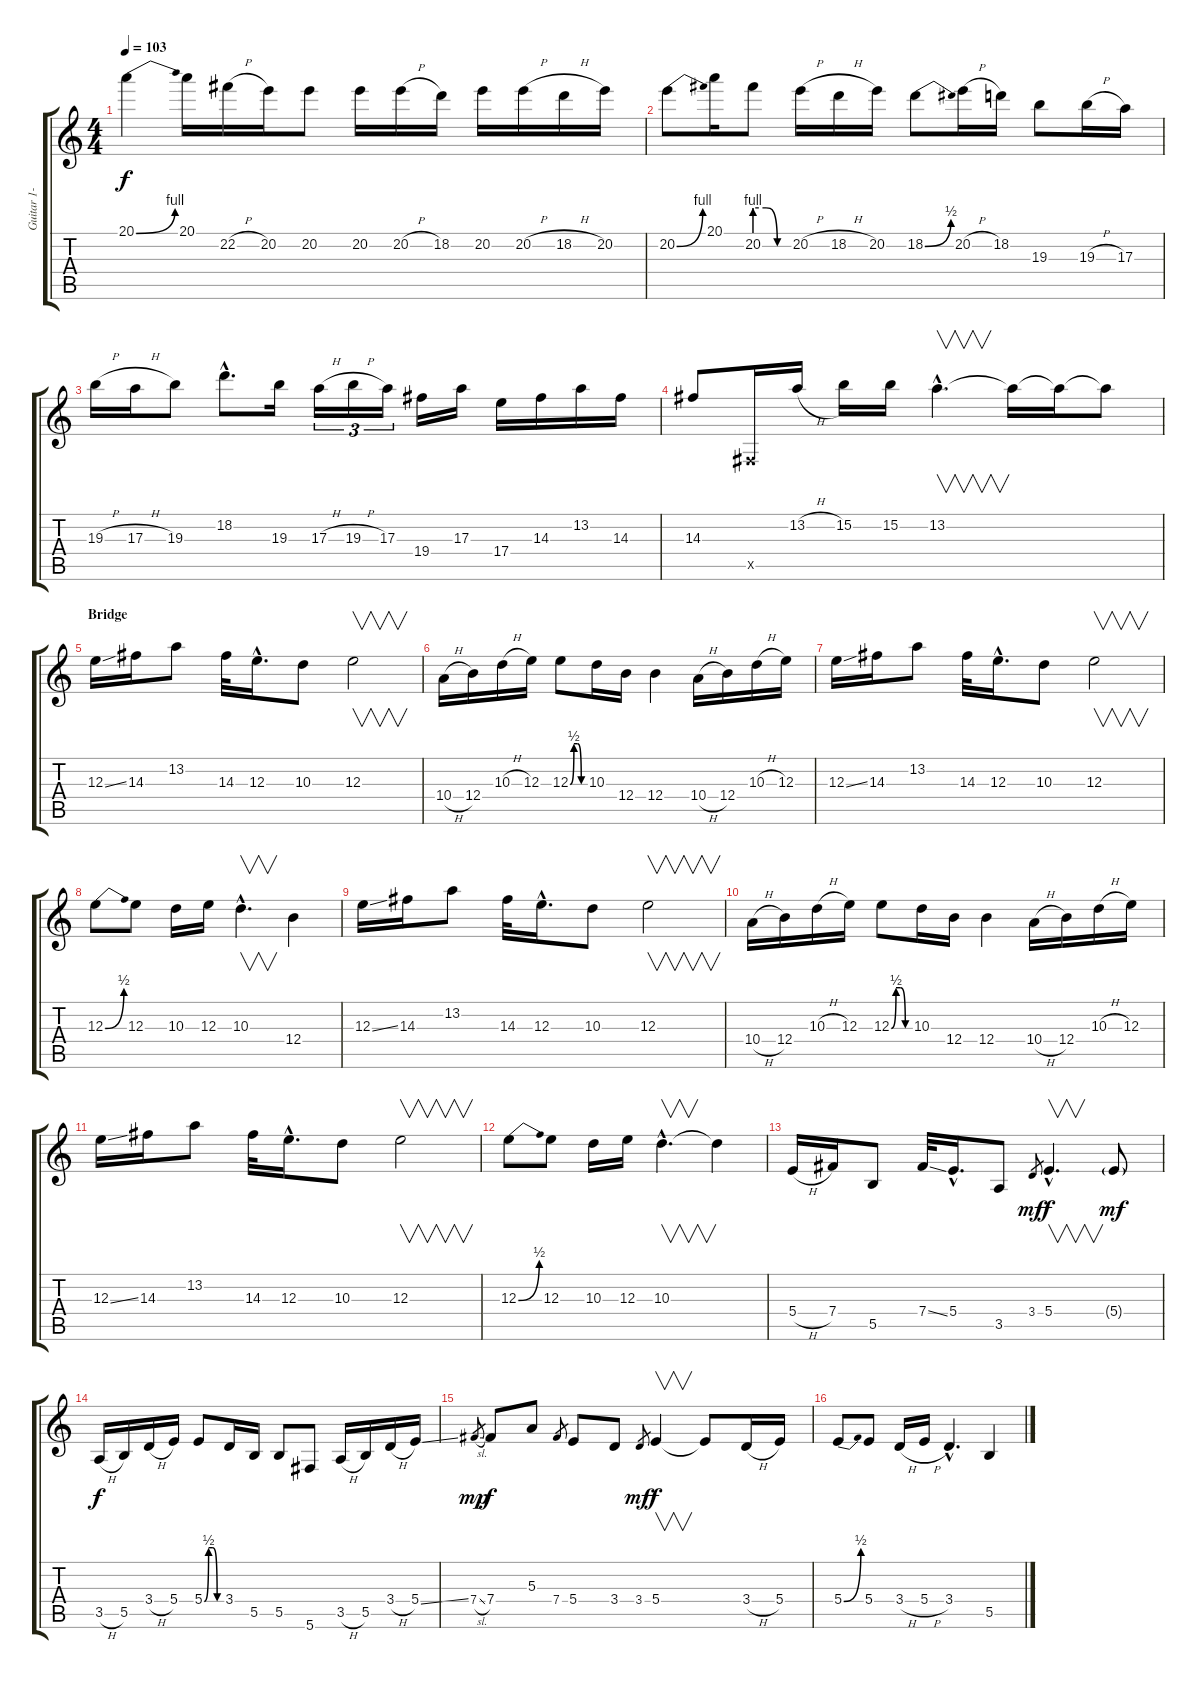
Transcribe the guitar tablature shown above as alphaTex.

\track ("Guitar 1- Pepper Keenan" "Guitar 1- ") {instrument electricguitarjazz}
\staff {score tabs}
\tuning (Db4 Ab3 E3 B2 Gb2 Db2) {hide}
\ts (4 4)
\tempo 103
\clef g2
\ks c
20.1{be (bend 0 0 60 4)}.4{dy f instrument overdrivenguitar} 20.1.16 22.2{h}.16 20.2.16 20.2.8 20.2.16 20.2{h}.16 18.2.16 20.2.16 20.2{h}.16 18.2{h}.16 20.2.16 |
20.2{be (bend 0 0 60 4)}.8 20.1.16 20.2{be (custom 0 4 20 4 40 0 60 0)}.8 20.2{h}.16 18.2{h}.16 20.2.16 18.2{be (bend 0 0 60 2)}.8 20.2{h}.16 18.2.16 19.3.8 19.3{h}.16 17.3.16 |
19.3{h}.16{instrument overdrivenguitar} 17.3{h}.16 19.3.8 18.2{hac}.8{d} 19.3.16 17.3{h}.16{tu (3 2)} 19.3{h}.16{tu (3 2)} 17.3.16{tu (3 2)} 19.4.16 17.3.16 17.4.16 14.3.16 13.2.16 14.3.16 |
14.3.8 0.5{x}.16 13.2{h}.16 15.2.16 15.2.16 13.2{hac}.4{v d} 13.2{t}.16{volume 9} 13.2{t}.16 13.2{t}.8 |
\section ("" "Bridge")
12.3{ss}.16{volume 10 instrument overdrivenguitar} 14.3.16 13.2.8 14.3.32 12.3{hac}.16{d} 10.3.8 12.3.2{v} |
10.4{h}.16 12.4.16 10.3{h}.16 12.3.16 12.3{be (custom 0 0 15 2 30 2 45 0 60 0)}.8 10.3.16 12.4.16 12.4.4 10.4{h}.16 12.4.16 10.3{h}.16 12.3.16 |
12.3{ss}.16 14.3.16 13.2.8 14.3.32 12.3{hac}.16{d} 10.3.8 12.3.2{v} |
12.3{be (bend 0 0 60 2)}.8 12.3.8 10.3.16 12.3.16 10.3{hac}.4{v d} 12.4.4 |
12.3{ss}.16{volume 10 instrument overdrivenguitar} 14.3.16 13.2.8 14.3.32 12.3{hac}.16{d} 10.3.8 12.3.2{v} |
10.4{h}.16 12.4.16 10.3{h}.16 12.3.16 12.3{be (custom 0 0 15 2 30 2 45 0 60 0)}.8 10.3.16 12.4.16 12.4.4 10.4{h}.16 12.4.16 10.3{h}.16 12.3.16 |
12.3{ss}.16 14.3.16 13.2.8 14.3.32 12.3{hac}.16{d} 10.3.8 12.3.2{v} |
12.3{be (bend 0 0 60 2)}.8 12.3.8 10.3.16 12.3.16 10.3{hac}.4{v d} 10.3{t}.4 |
5.4{h}.16{volume 12 balance 7 instrument electricguitarjazz} 7.4.16 5.5.8 7.4{ss}.32 5.4{hac}.16{d} 3.5.8 3.4.8{gr dy mf} 5.4{hac}.4{v d dy f} 5.4{g}.8{dy mf} |
3.5{h}.16{dy f} 5.5.16 3.4{h}.16 5.4.16 5.4{be (custom 0 0 15 2 30 2 45 0 60 0)}.8 3.4.16 5.5.16 5.5.8 5.6.8 3.5{h}.16 5.5.16 3.4{h}.16 5.4{ss}.16 |
7.4{sl}.8{gr dy mp} 7.4.8{dy f} 5.3.8 7.4.8{gr} 5.4.8 3.4.8 3.4.8{gr dy mf} 5.4.4{v dy f} 5.4{t}.8 3.4{h}.16 5.4.16 |
5.4{be (bend 0 0 60 2)}.8 5.4.8 3.4{h}.16 5.4{h}.16 3.4{hac}.4{d} 5.5.4
